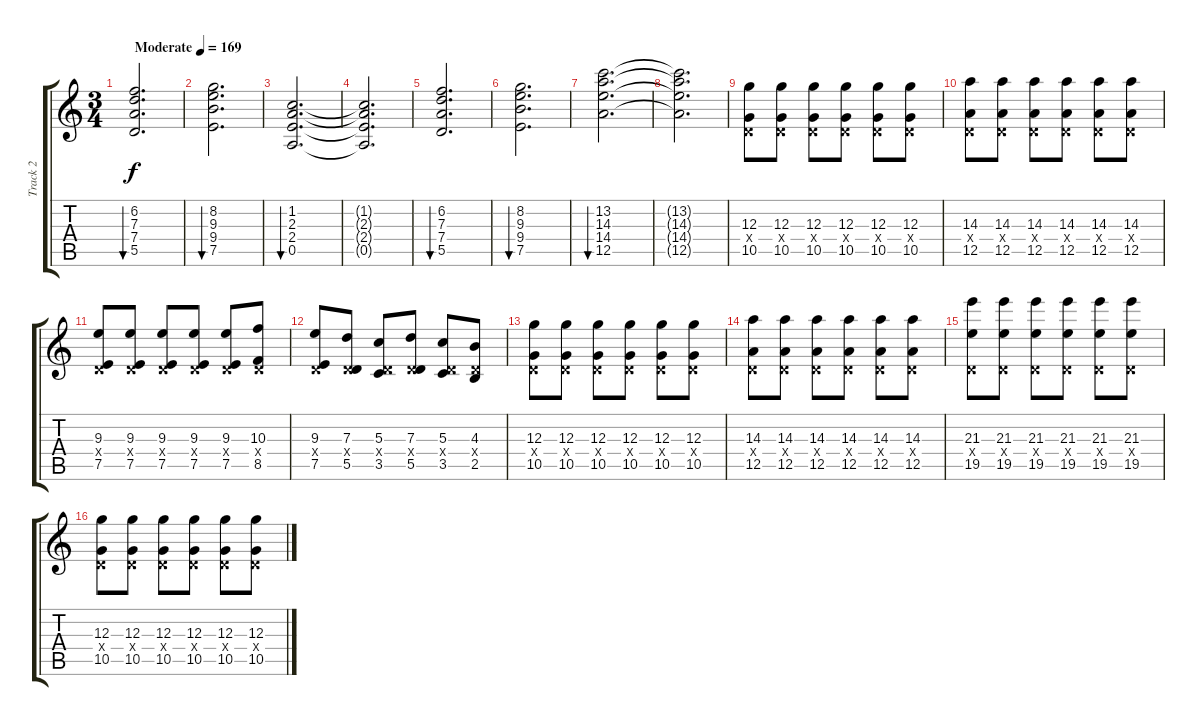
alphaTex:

\track ("Track 2" "Track 2") {instrument electricguitarclean}
\staff {score tabs}
\tuning (E4 B3 G3 D3 A2 E2) {hide}
\ts (3 4)
\tempo (169 "Moderate")
\clef g2
\ks c
(6.2 7.3 7.4 5.5).2{d bu 240 dy f instrument electricguitarclean} |
(8.2 9.3 9.4 7.5).2{d bu 240} |
(1.2 2.3 2.4 0.5).2{d bu 240} |
(1.2{t} 2.3{t} 2.4{t} 0.5{t}).2{d} |
(6.2 7.3 7.4 5.5).2{d bu 240} |
(8.2 9.3 9.4 7.5).2{d bu 240} |
(13.2 14.3 14.4 12.5).2{d bu 240} |
(13.2{t} 14.3{t} 14.4{t} 12.5{t}).2{d} |
(12.3 0.4{x} 10.5).8{instrument electricguitarclean} (12.3 0.4{x} 10.5).8 (12.3 0.4{x} 10.5).8 (12.3 0.4{x} 10.5).8 (12.3 0.4{x} 10.5).8 (12.3 0.4{x} 10.5).8 |
(14.3 0.4{x} 12.5).8 (14.3 0.4{x} 12.5).8 (14.3 0.4{x} 12.5).8 (14.3 0.4{x} 12.5).8 (14.3 0.4{x} 12.5).8 (14.3 0.4{x} 12.5).8 |
(9.3 0.4{x} 7.5).8 (9.3 0.4{x} 7.5).8 (9.3 0.4{x} 7.5).8 (9.3 0.4{x} 7.5).8 (9.3 0.4{x} 7.5).8 (10.3 0.4{x} 8.5).8 |
(9.3 0.4{x} 7.5).8 (7.3 0.4{x} 5.5).8 (5.3 0.4{x} 3.5).8 (7.3 0.4{x} 5.5).8 (5.3 0.4{x} 3.5).8 (4.3 0.4{x} 2.5).8 |
(12.3 0.4{x} 10.5).8 (12.3 0.4{x} 10.5).8 (12.3 0.4{x} 10.5).8 (12.3 0.4{x} 10.5).8 (12.3 0.4{x} 10.5).8 (12.3 0.4{x} 10.5).8 |
(14.3 0.4{x} 12.5).8 (14.3 0.4{x} 12.5).8 (14.3 0.4{x} 12.5).8 (14.3 0.4{x} 12.5).8 (14.3 0.4{x} 12.5).8 (14.3 0.4{x} 12.5).8 |
(21.3 0.4{x} 19.5).8 (21.3 0.4{x} 19.5).8 (21.3 0.4{x} 19.5).8 (21.3 0.4{x} 19.5).8 (21.3 0.4{x} 19.5).8 (21.3 0.4{x} 19.5).8 |
(12.3 0.4{x} 10.5).8 (12.3 0.4{x} 10.5).8 (12.3 0.4{x} 10.5).8 (12.3 0.4{x} 10.5).8 (12.3 0.4{x} 10.5).8 (12.3 0.4{x} 10.5).8
